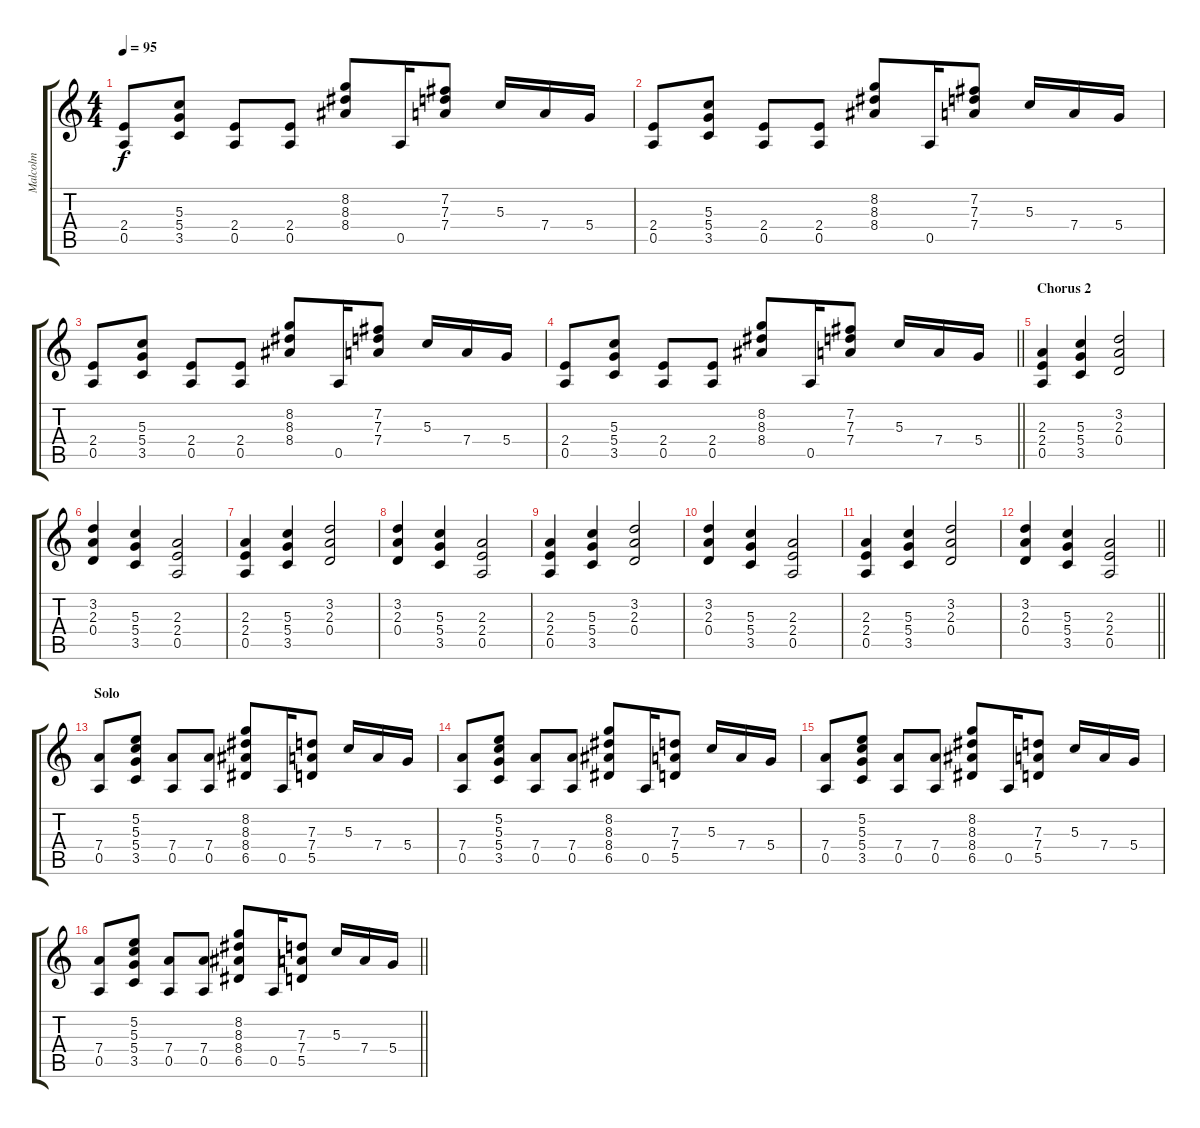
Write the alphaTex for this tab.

\track ("Malcolm" "Malcolm") {instrument overdrivenguitar}
\staff {score tabs}
\tuning (E4 B3 G3 D3 A2 E2) {hide}
\ts (4 4)
\tempo 95
\clef g2
\ks c
(2.4 0.5).8{dy f} (5.3 5.4 3.5).8 (2.4 0.5).8 (2.4 0.5).8 (8.2 8.3 8.4).8 0.5.16 (7.2 7.3 7.4).8 5.3.16 7.4.16 5.4.16 |
(2.4 0.5).8 (5.3 5.4 3.5).8 (2.4 0.5).8 (2.4 0.5).8 (8.2 8.3 8.4).8 0.5.16 (7.2 7.3 7.4).8 5.3.16 7.4.16 5.4.16 |
(2.4 0.5).8 (5.3 5.4 3.5).8 (2.4 0.5).8 (2.4 0.5).8 (8.2 8.3 8.4).8 0.5.16 (7.2 7.3 7.4).8 5.3.16 7.4.16 5.4.16 |
\barLineRight lightlight
(2.4 0.5).8 (5.3 5.4 3.5).8 (2.4 0.5).8 (2.4 0.5).8 (8.2 8.3 8.4).8 0.5.16 (7.2 7.3 7.4).8 5.3.16 7.4.16 5.4.16 |
\section ("" "Chorus 2")
(2.3 2.4 0.5).4 (5.3 5.4 3.5).4 (3.2 2.3 0.4).2 |
(3.2 2.3 0.4).4 (5.3 5.4 3.5).4 (2.3 2.4 0.5).2 |
(2.3 2.4 0.5).4 (5.3 5.4 3.5).4 (3.2 2.3 0.4).2 |
(3.2 2.3 0.4).4 (5.3 5.4 3.5).4 (2.3 2.4 0.5).2 |
(2.3 2.4 0.5).4 (5.3 5.4 3.5).4 (3.2 2.3 0.4).2 |
(3.2 2.3 0.4).4 (5.3 5.4 3.5).4 (2.3 2.4 0.5).2 |
(2.3 2.4 0.5).4 (5.3 5.4 3.5).4 (3.2 2.3 0.4).2 |
\barLineRight lightlight
(3.2 2.3 0.4).4 (5.3 5.4 3.5).4 (2.3 2.4 0.5).2 |
\section ("" "Solo")
(7.4 0.5).8 (5.2 5.3 5.4 3.5).8 (7.4 0.5).8 (7.4 0.5).8 (8.2 8.3 8.4 6.5).8 0.5.16 (7.3 7.4 5.5).8 5.3.16 7.4.16 5.4.16 |
(7.4 0.5).8 (5.2 5.3 5.4 3.5).8 (7.4 0.5).8 (7.4 0.5).8 (8.2 8.3 8.4 6.5).8 0.5.16 (7.3 7.4 5.5).8 5.3.16 7.4.16 5.4.16 |
(7.4 0.5).8 (5.2 5.3 5.4 3.5).8 (7.4 0.5).8 (7.4 0.5).8 (8.2 8.3 8.4 6.5).8 0.5.16 (7.3 7.4 5.5).8 5.3.16 7.4.16 5.4.16 |
\barLineRight lightlight
(7.4 0.5).8 (5.2 5.3 5.4 3.5).8 (7.4 0.5).8 (7.4 0.5).8 (8.2 8.3 8.4 6.5).8 0.5.16 (7.3 7.4 5.5).8 5.3.16 7.4.16 5.4.16
